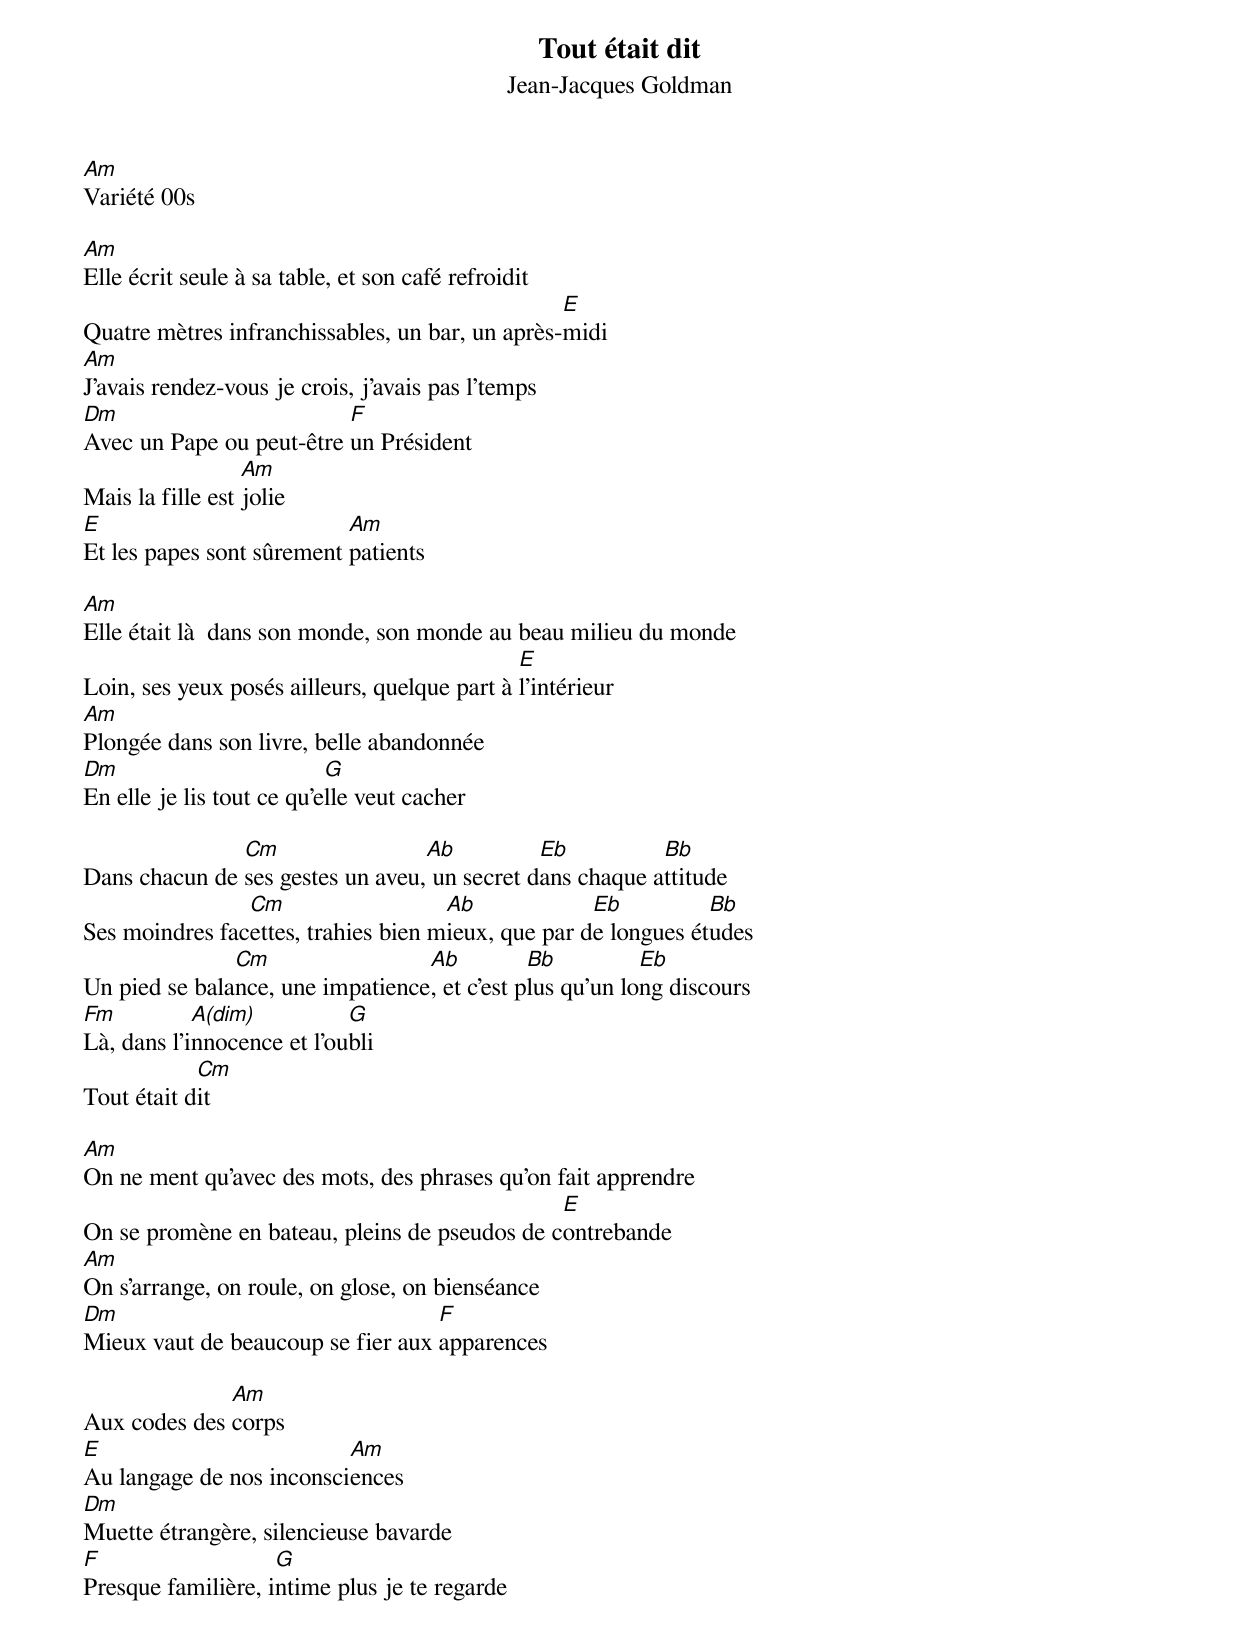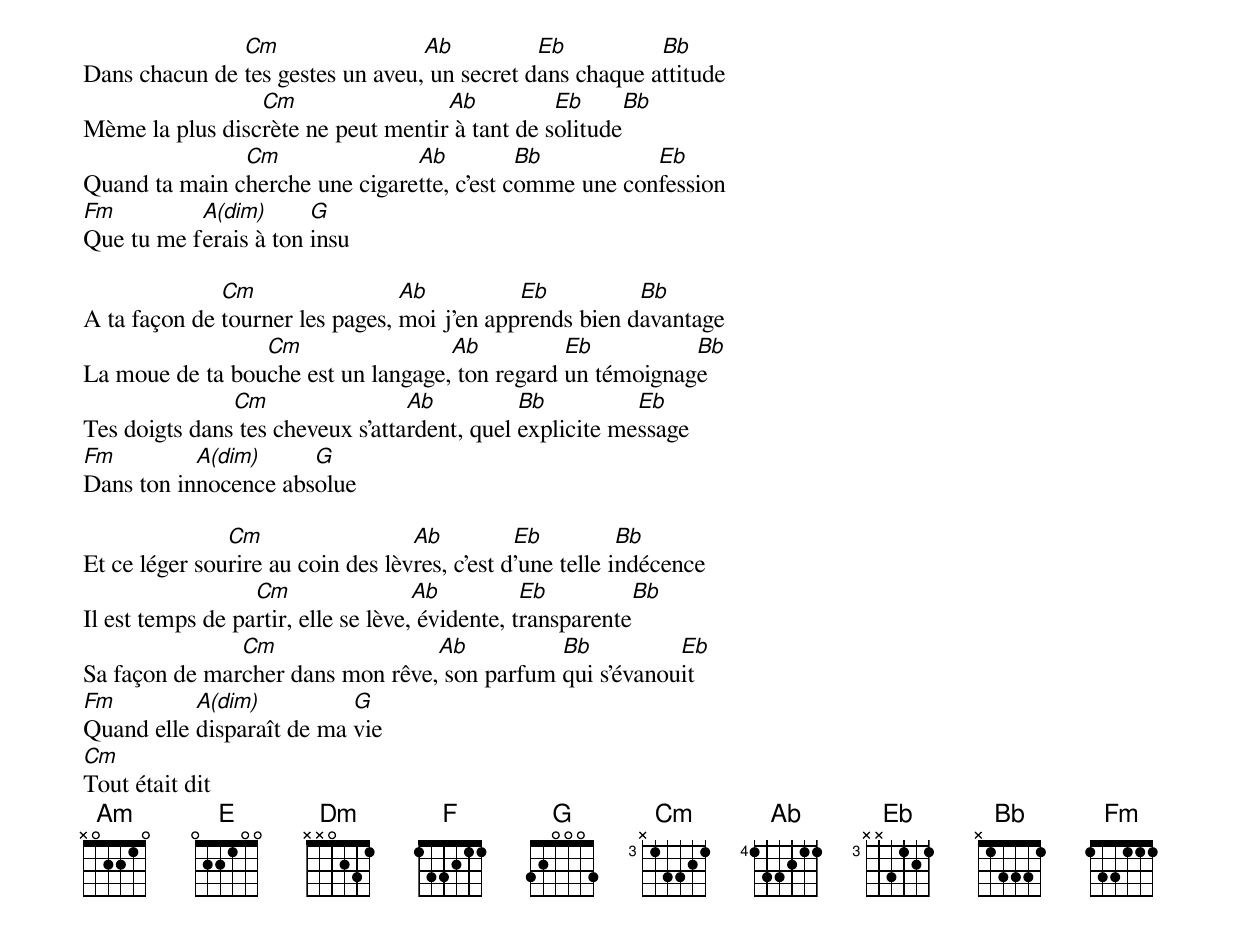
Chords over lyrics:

Tout était dit
Jean-Jacques Goldman
Am
Variété 00s

Am
Elle écrit seule à sa table, et son café refroidit
                                                 E
Quatre mètres infranchissables, un bar, un après-midi
Am
J'avais rendez-vous je crois, j'avais pas l'temps
Dm                        F
Avec un Pape ou peut-être un Président
                  Am
Mais la fille est jolie
E                          Am
Et les papes sont sûrement patients

Am
Elle était là  dans son monde, son monde au beau milieu du monde
                                              E
Loin, ses yeux posés ailleurs, quelque part à l'intérieur
Am
Plongée dans son livre, belle abandonnée
Dm                         G
En elle je lis tout ce qu'elle veut cacher

               Cm                 Ab          Eb          Bb
Dans chacun de ses gestes un aveu, un secret dans chaque attitude
                Cm                   Ab             Eb          Bb
Ses moindres facettes, trahies bien mieux, que par de longues études
               Cm                 Ab          Bb          Eb
Un pied se balance, une impatience, et c'est plus qu'un long discours
Fm          A(dim)          G
Là, dans l'innocence et l'oubli
            Cm
Tout était dit

Am
On ne ment qu'avec des mots, des phrases qu'on fait apprendre
                                               E
On se promène en bateau, pleins de pseudos de contrebande
Am
On s'arrange, on roule, on glose, on bienséance
Dm                                 F
Mieux vaut de beaucoup se fier aux apparences

              Am
Aux codes des corps
E                         Am
Au langage de nos inconsciences
Dm
Muette étrangère, silencieuse bavarde
F                   G
Presque familière, intime plus je te regarde

               Cm                 Ab          Eb          Bb
Dans chacun de tes gestes un aveu, un secret dans chaque attitude
                 Cm                 Ab          Eb          Bb
Mème la plus discrète ne peut mentir à tant de solitude
               Cm               Ab          Bb          Eb
Quand ta main cherche une cigarette, c'est comme une confession
Fm         A(dim)      G
Que tu me ferais à ton insu

              Cm                 Ab          Eb          Bb
A ta façon de tourner les pages, moi j'en apprends bien davantage
                 Cm                 Ab          Eb          Bb
La moue de ta bouche est un langage, ton regard un témoignage
               Cm                 Ab          Bb          Eb
Tes doigts dans tes cheveux s'attardent, quel explicite message
Fm         A(dim)     G
Dans ton innocence absolue

               Cm                  Ab          Eb          Bb
Et ce léger sourire au coin des lèvres, c'est d'une telle indécence
                  Cm                 Ab          Eb          Bb
Il est temps de partir, elle se lève, évidente, transparente
               Cm                 Ab          Bb          Eb
Sa façon de marcher dans mon rêve, son parfum qui s'évanouit
Fm         A(dim)          G
Quand elle disparaît de ma vie
Cm
Tout était dit
